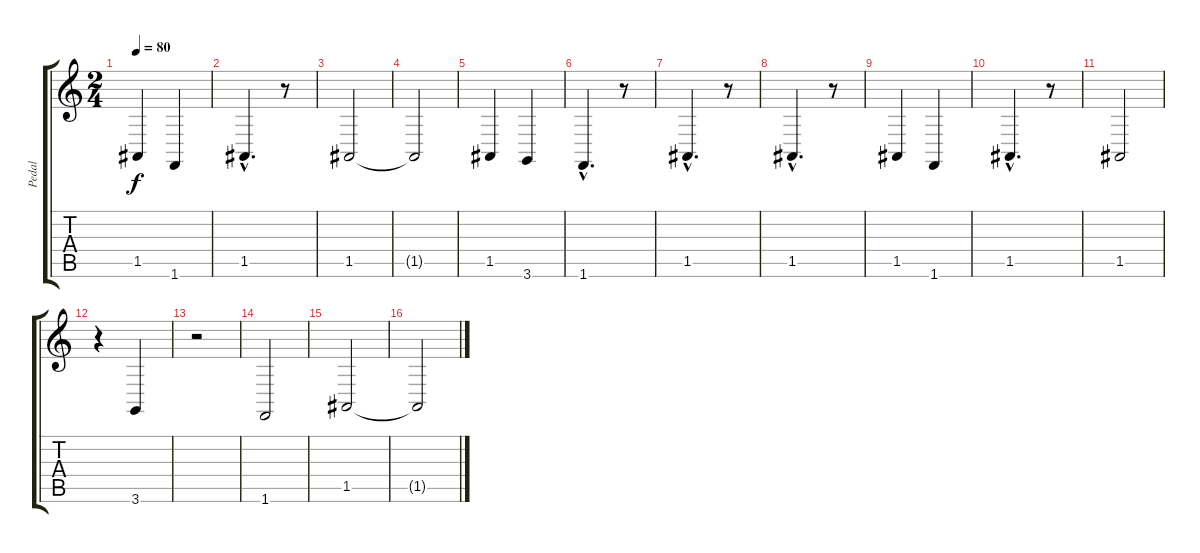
\track ("Pedal" "Pedal") {instrument churchorgan}
\staff {score tabs}
\tuning (E4 B3 G3 D3 A2 E2) {hide}
\ts (2 4)
\tempo 80
\clef g2
\ks c
1.5.4{dy f} 1.6.4 |
1.5{hac}.4{d} r.8 |
1.5.2 |
1.5{t}.2 |
1.5.4 3.6.4 |
1.6{hac}.4{d} r.8 |
1.5{hac}.4{d} r.8 |
1.5{hac}.4{d} r.8 |
1.5.4 1.6.4 |
1.5{hac}.4{d} r.8 |
1.5.2 |
r.4 3.6.4 |
r.2 |
1.6.2 |
1.5.2 |
1.5{t}.2
